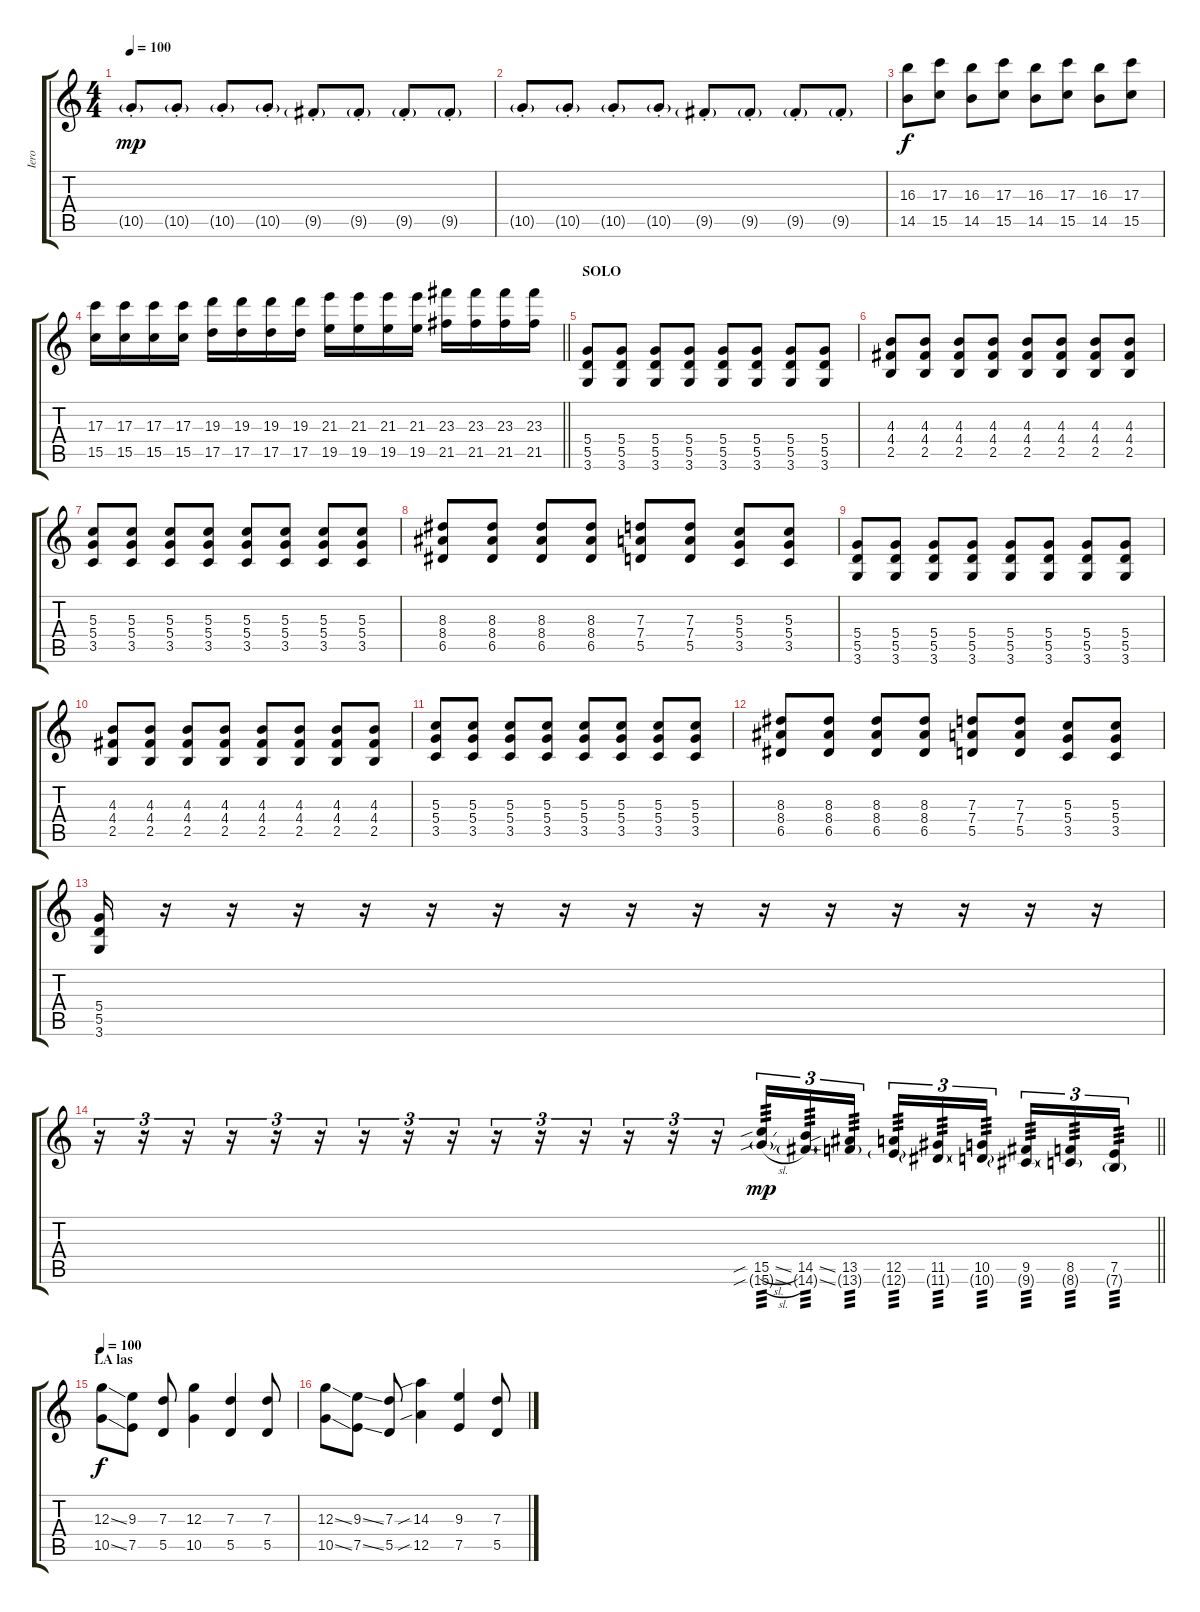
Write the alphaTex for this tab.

\track ("Iero" "Iero") {instrument electricguitarjazz}
\staff {score tabs}
\tuning (E4 B3 G3 D3 A2 E2) {hide}
\ts (4 4)
\tempo 100
\clef g2
\ks c
10.5{g st}.8{dy mp} 10.5{g st}.8 10.5{g st}.8 10.5{g st}.8 9.5{g st}.8 9.5{g st}.8 9.5{g st}.8 9.5{g st}.8 |
10.5{g st}.8 10.5{g st}.8 10.5{g st}.8 10.5{g st}.8 9.5{g st}.8 9.5{g st}.8 9.5{g st}.8 9.5{g st}.8 |
(16.3 14.5).8{dy f} (17.3 15.5).8 (16.3 14.5).8 (17.3 15.5).8 (16.3 14.5).8 (17.3 15.5).8 (16.3 14.5).8 (17.3 15.5).8 |
\barLineRight lightlight
(17.3 15.5).16{volume 9} (17.3 15.5).16 (17.3 15.5).16 (17.3 15.5).16 (19.3 17.5).16 (19.3 17.5).16 (19.3 17.5).16 (19.3 17.5).16 (21.3 19.5).16 (21.3 19.5).16 (21.3 19.5).16 (21.3 19.5).16 (23.3 21.5).16 (23.3 21.5).16 (23.3 21.5).16 (23.3 21.5).16 |
\section ("" "SOLO")
(5.4 5.5 3.6).8{volume 14} (5.4 5.5 3.6).8 (5.4 5.5 3.6).8 (5.4 5.5 3.6).8 (5.4 5.5 3.6).8 (5.4 5.5 3.6).8 (5.4 5.5 3.6).8 (5.4 5.5 3.6).8 |
(4.3 4.4 2.5).8 (4.3 4.4 2.5).8 (4.3 4.4 2.5).8 (4.3 4.4 2.5).8 (4.3 4.4 2.5).8 (4.3 4.4 2.5).8 (4.3 4.4 2.5).8 (4.3 4.4 2.5).8 |
(5.3 5.4 3.5).8 (5.3 5.4 3.5).8 (5.3 5.4 3.5).8 (5.3 5.4 3.5).8 (5.3 5.4 3.5).8 (5.3 5.4 3.5).8 (5.3 5.4 3.5).8 (5.3 5.4 3.5).8 |
(8.3 8.4 6.5).8 (8.3 8.4 6.5).8 (8.3 8.4 6.5).8 (8.3 8.4 6.5).8 (7.3 7.4 5.5).8 (7.3 7.4 5.5).8 (5.3 5.4 3.5).8 (5.3 5.4 3.5).8 |
(5.4 5.5 3.6).8 (5.4 5.5 3.6).8 (5.4 5.5 3.6).8 (5.4 5.5 3.6).8 (5.4 5.5 3.6).8 (5.4 5.5 3.6).8 (5.4 5.5 3.6).8 (5.4 5.5 3.6).8 |
(4.3 4.4 2.5).8 (4.3 4.4 2.5).8 (4.3 4.4 2.5).8 (4.3 4.4 2.5).8 (4.3 4.4 2.5).8 (4.3 4.4 2.5).8 (4.3 4.4 2.5).8 (4.3 4.4 2.5).8 |
(5.3 5.4 3.5).8 (5.3 5.4 3.5).8 (5.3 5.4 3.5).8 (5.3 5.4 3.5).8 (5.3 5.4 3.5).8 (5.3 5.4 3.5).8 (5.3 5.4 3.5).8 (5.3 5.4 3.5).8 |
(8.3 8.4 6.5).8 (8.3 8.4 6.5).8 (8.3 8.4 6.5).8 (8.3 8.4 6.5).8 (7.3 7.4 5.5).8 (7.3 7.4 5.5).8 (5.3 5.4 3.5).8 (5.3 5.4 3.5).8 |
(5.4 5.5 3.6).16 r.16 r.16 r.16 r.16 r.16 r.16 r.16 r.16 r.16 r.16 r.16 r.16 r.16 r.16 r.16 |
\barLineRight lightlight
r.16{tu (3 2)} r.16{tu (3 2)} r.16{tu (3 2)} r.16{tu (3 2)} r.16{tu (3 2)} r.16{tu (3 2)} r.16{tu (3 2)} r.16{tu (3 2)} r.16{tu (3 2)} r.16{tu (3 2)} r.16{tu (3 2)} r.16{tu (3 2)} r.16{tu (3 2)} r.16{tu (3 2)} r.16{tu (3 2)} (15.5{sib sl} 15.6{sib sl g}).16{tu (3 2) tp 3 dy mp} (14.5{ss} 14.6{ss g}).16{tu (3 2) tp 3} (13.5 13.6{g}).16{tu (3 2) tp 3} (12.5 12.6{g}).16{tu (3 2) tp 3} (11.5 11.6{g}).16{tu (3 2) tp 3} (10.5 10.6{g}).16{tu (3 2) tp 3 beam splitsecondary} (9.5 9.6{g}).16{tu (3 2) tp 3} (8.5 8.6{g}).16{tu (3 2) tp 3} (7.5 7.6{g}).16{tu (3 2) tp 3} |
\section ("" "LA las")
\tempo 100
(12.3{ss} 10.5{ss}).8{dy f volume 11} (9.3 7.5).8 (7.3 5.5).8 (12.3 10.5).4 (7.3 5.5).4 (7.3 5.5).8 |
(12.3{ss} 10.5{ss}).8 (9.3{ss} 7.5{ss}).8 (7.3 5.5).8 (14.3{sib} 12.5{sib}).4 (9.3 7.5).4 (7.3 5.5).8
